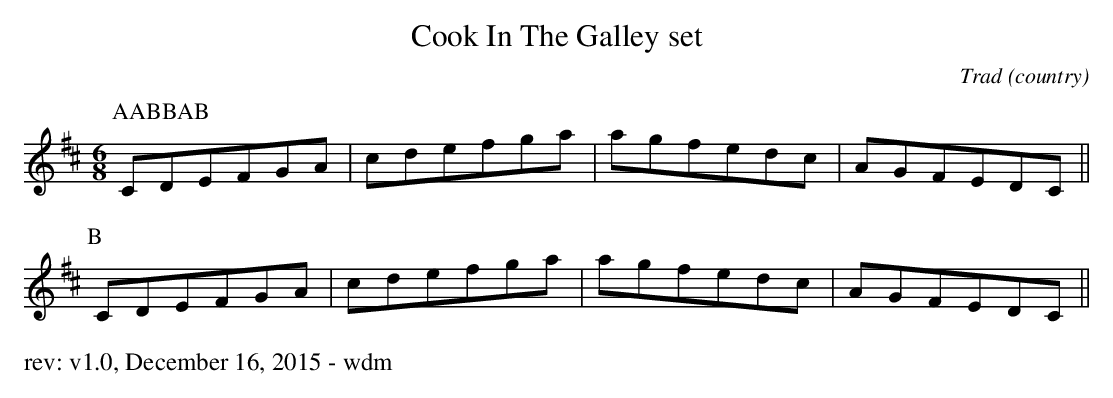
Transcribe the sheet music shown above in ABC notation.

X:1
T: Cook In The Galley set
O: Trad (country)
M: 6/8
K: Dmaj
P: AABBAB
P:A
CDEFGA|cdefga|agfedc|AGFEDC||
P:B
CDEFGA|cdefga|agfedc|AGFEDC||
